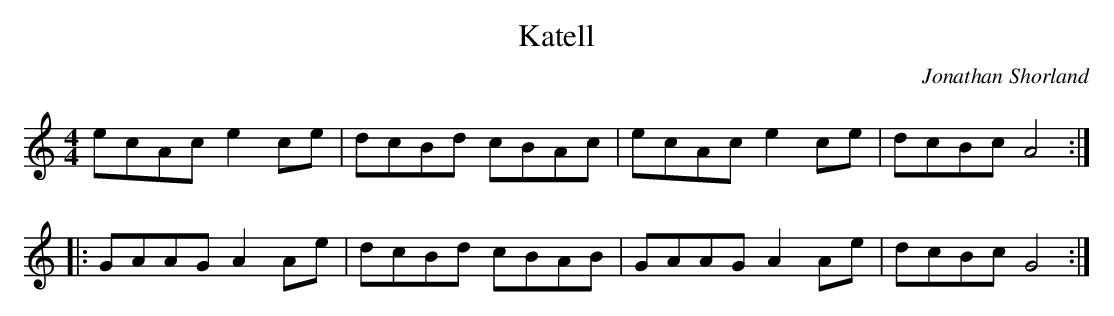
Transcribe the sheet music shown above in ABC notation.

X:1
T:Katell
M:4/4
L:1/8
C:Jonathan Shorland
K:Am
   ecAc e2ce | dcBd cBAc | ecAc e2ce | dcBc A4 :|
|: GAAG A2Ae | dcBd cBAB | GAAG A2Ae | dcBc G4 :|
